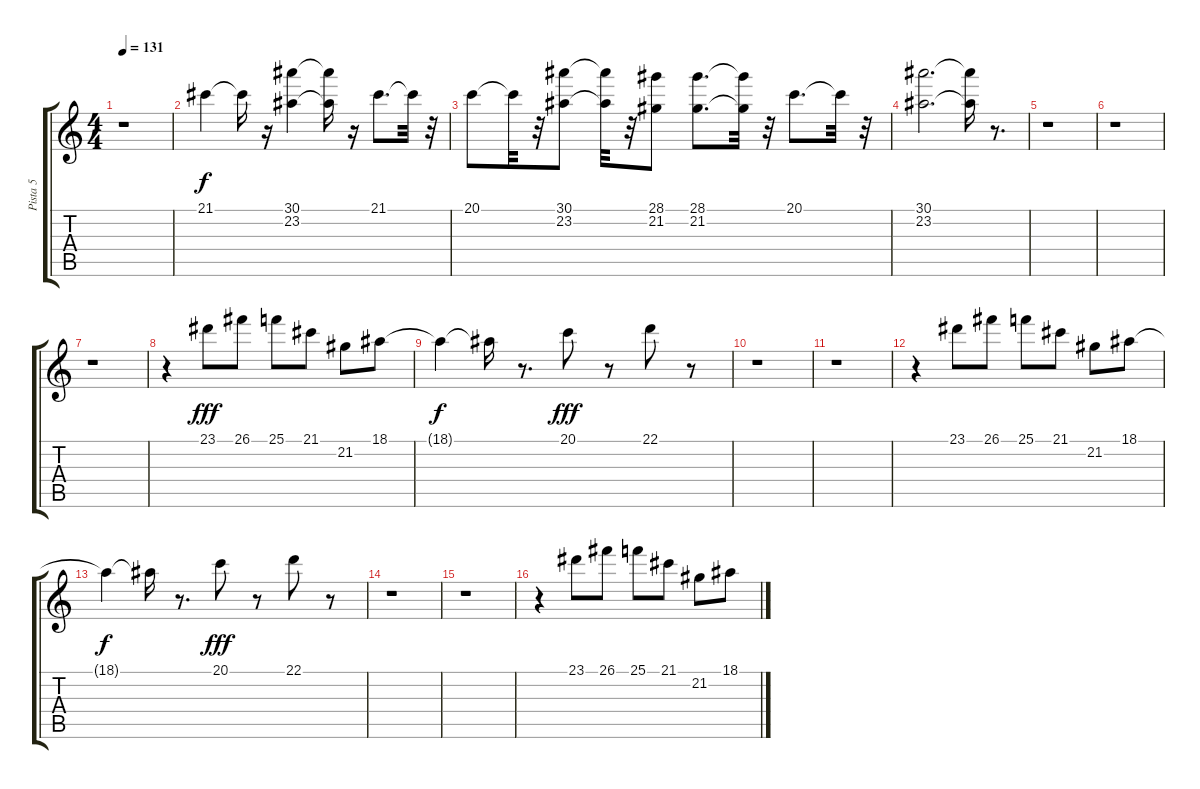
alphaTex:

\track ("Pista 5" "Pista 5") {instrument fx5brightness}
\staff {score tabs}
\tuning (E4 B3 G3 D3 A2 E2) {hide}
\ts (4 4)
\tempo 131
\clef g2
\ks c
r.1{dy f} |
21.1.4 21.1{t}.16 r.16 (30.1 23.2).4 (30.1{t} 23.2{t}).16 r.16 21.1.8{d} 21.1{t}.32 r.32 |
20.1.8 20.1{t}.32 r.32 (30.1 23.2).8 (30.1{t} 23.2{t}).32 r.32 (28.1 21.2).8 (28.1 21.2).8{d} (28.1{t} 21.2{t}).32 r.32 20.1.8{d} 20.1{t}.32 r.32 |
(30.1 23.2).2{d} (30.1{t} 23.2{t}).16 r.8{d} |
r.1 |
r.1 |
r.1 |
r.4 23.1.8{dy fff} 26.1.8 25.1.8 21.1.8 21.2.8 18.1.8 |
18.1{t}.4{dy f} 18.1{t}.16 r.8{d} 20.1.8{dy fff} r.8 22.1.8 r.8 |
r.1 |
r.1 |
r.4 23.1.8 26.1.8 25.1.8 21.1.8 21.2.8 18.1.8 |
18.1{t}.4{dy f} 18.1{t}.16 r.8{d} 20.1.8{dy fff} r.8 22.1.8 r.8 |
r.1 |
r.1 |
r.4 23.1.8 26.1.8 25.1.8 21.1.8 21.2.8 18.1.8
